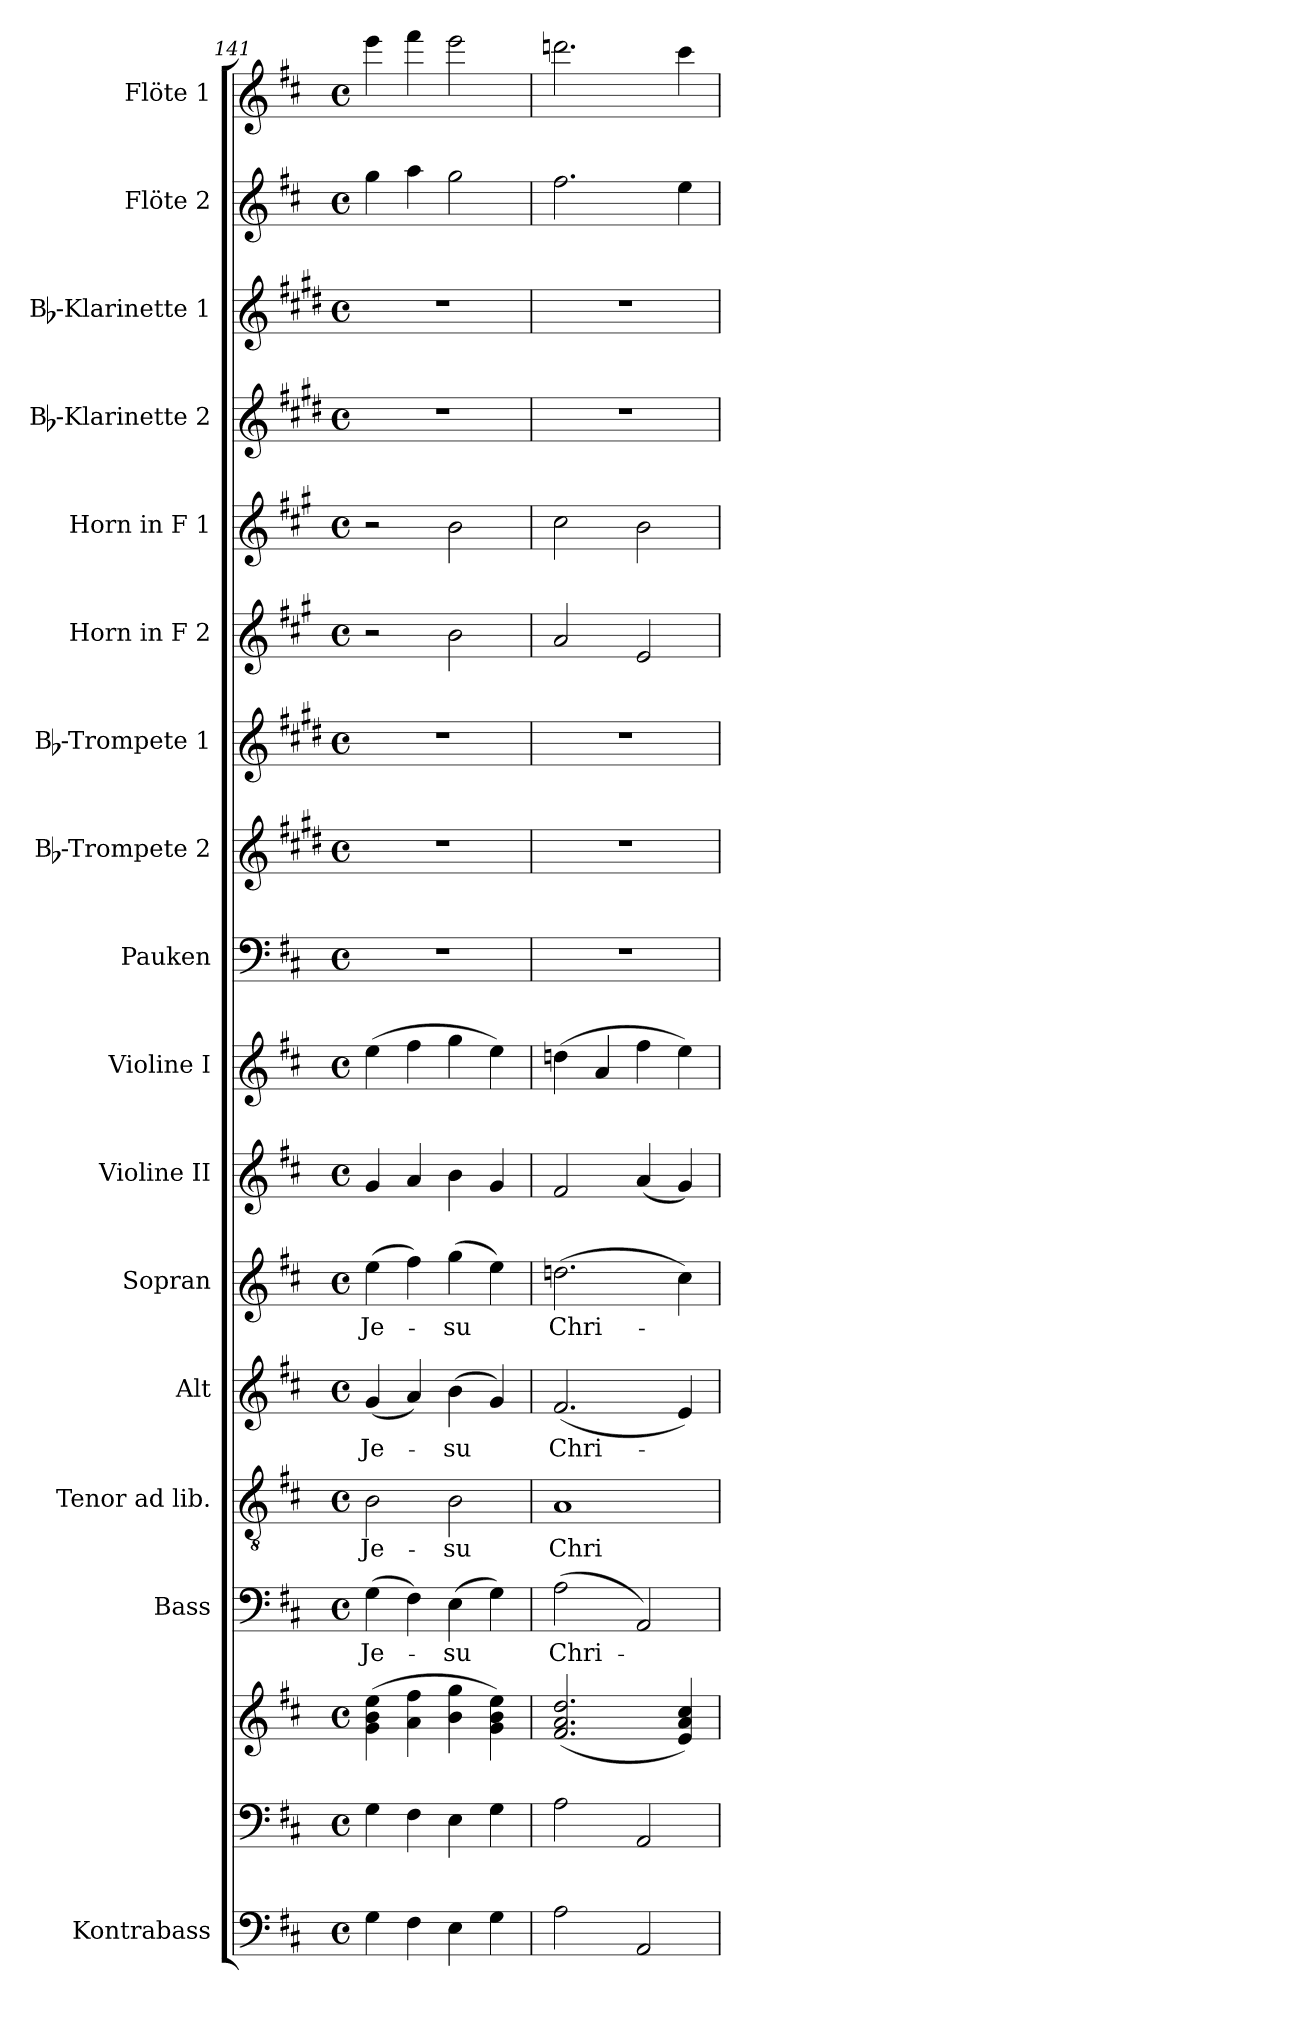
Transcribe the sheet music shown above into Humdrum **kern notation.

**kern	**kern	**kern	**kern	**text	**kern	**text	**kern	**text	**kern	**text	**kern	**kern	**kern	**kern	**kern	**kern	**kern	**kern	**kern	**kern	**kern
*part17	*part16	*part16	*part15	*part15	*part14	*part14	*part13	*part13	*part12	*part12	*part11	*part10	*part9	*part8	*part7	*part6	*part5	*part4	*part3	*part2	*part1
*staff18	*staff17	*staff16	*staff15	*staff15	*staff14	*staff14	*staff13	*staff13	*staff12	*staff12	*staff11	*staff10	*staff9	*staff8	*staff7	*staff6	*staff5	*staff4	*staff3	*staff2	*staff1
*I"Kontrabass	*	*	*I"Bass	*	*I"Tenor ad lib.	*	*I"Alt	*	*I"Sopran	*	*I"Violine II	*I"Violine I	*I"Pauken	*I"Bb-Trompete 2	*I"Bb-Trompete 1	*I"Horn in F 2	*I"Horn in F 1	*I"Bb-Klarinette 2	*I"Bb-Klarinette 1	*I"Flöte 2	*I"Flöte 1
*I'Kb.	*	*	*I'B.	*	*I'T.	*	*I'A.	*	*I'S.	*	*I'Vl. II	*I'Vl. I	*I'Pk.	*I'Bb Trp. 2	*I'Bb Trp. 1	*	*	*I'Bb Kl. 2	*I'Bb Kl. 1	*I'Fl. 2	*I'Fl. 1
*clefF4	*clefF4	*clefG2	*clefF4	*	*clefGv2	*	*clefG2	*	*clefG2	*	*clefG2	*clefG2	*clefF4	*clefG2	*clefG2	*clefG2	*clefG2	*clefG2	*clefG2	*clefG2	*clefG2
*ITrd7c12	*	*	*	*	*	*	*	*	*	*	*	*	*	*ITrd1c2	*ITrd1c2	*ITrd4c7	*ITrd4c7	*ITrd1c2	*ITrd1c2	*	*
*k[f#c#]	*k[f#c#]	*k[f#c#]	*k[f#c#]	*	*k[f#c#]	*	*k[f#c#]	*	*k[f#c#]	*	*k[f#c#]	*k[f#c#]	*k[f#c#]	*k[f#c#]	*k[f#c#]	*k[f#c#]	*k[f#c#]	*k[f#c#]	*k[f#c#]	*k[f#c#]	*k[f#c#]
*D:	*D:	*D:	*D:	*	*D:	*	*D:	*	*D:	*	*D:	*D:	*D:	*D:	*D:	*D:	*D:	*D:	*D:	*D:	*D:
*M4/4	*M4/4	*M4/4	*M4/4	*	*M4/4	*	*M4/4	*	*M4/4	*	*M4/4	*M4/4	*M4/4	*M4/4	*M4/4	*M4/4	*M4/4	*M4/4	*M4/4	*M4/4	*M4/4
*met(c)	*met(c)	*met(c)	*met(c)	*	*met(c)	*	*met(c)	*	*met(c)	*	*met(c)	*met(c)	*met(c)	*met(c)	*met(c)	*met(c)	*met(c)	*met(c)	*met(c)	*met(c)	*met(c)
=141	=141	=141	=141	=141	=141	=141	=141	=141	=141	=141	=141	=141	=141	=141	=141	=141	=141	=141	=141	=141	=141
!	!	!	!	!LO:LY:b	!	!LO:LY:b	!	!LO:LY:b	!	!LO:LY:b	!	!	!	!	!	!	!	!	!	!	!
4GG\	4G\	(>4g\ 4b\ 4ee\	(>4G\	Je-	2B\	Je-	(<4g/	Je-	(>4ee\	Je-	4g/	(>4ee\	1r	1r	1r	2r	2r	1r	1r	4gg\	4eee\
4FF#\	4F#\	4a\ 4ff#\	4F#\)	.	.	.	4a/)	.	4ff#\)	.	4a/	4ff#\	.	.	.	.	.	.	.	4aa\	4fff#\
!	!	!	!	!LO:LY:b	!	!LO:LY:b	!	!LO:LY:b	!	!LO:LY:b	!	!	!	!	!	!	!	!	!	!	!
4EE\	4E\	4b\ 4gg\	(>4E\	-su	2B\	-su	(>4b\	-su	(>4gg\	-su	4b\	4gg\	.	.	.	2e\	2e\	.	.	2gg\	2eee\
4GG\	4G\	4g\ 4b\ 4ee\)	4G\)	.	.	.	4g/)	.	4ee\)	.	4g/	4ee\)	.	.	.	.	.	.	.	.	.
=142	=142	=142	=142	=142	=142	=142	=142	=142	=142	=142	=142	=142	=142	=142	=142	=142	=142	=142	=142	=142	=142
!	!	!	!	!LO:LY:b	!	!LO:LY:b	!	!LO:LY:b	!	!LO:LY:b	!	!	!	!	!	!	!	!	!	!	!
2AA\	2A\	(<2.f#/ 2.a/ 2.dd/	(>2A\	Chri-	1A	Chri-	(<2.f#/	Chri-	(>2.ddn\	Chri-	2f#/	(>4ddn\	1r	1r	1r	2d/	2f#\	1r	1r	2.ff#\	2.dddn\
.	.	.	.	.	.	.	.	.	.	.	.	4a/	.	.	.	.	.	.	.	.	.
2AAA/	2AA/	.	2AA/)	.	.	.	.	.	.	.	(<4a/	4ff#\	.	.	.	2A/	2e\	.	.	.	.
.	.	4e/ 4a/ 4cc#/)	.	.	.	.	4e/)	.	4cc#\)	.	4g/)	4ee\)	.	.	.	.	.	.	.	4ee\	4ccc#\
=	=	=	=	=	=	=	=	=	=	=	=	=	=	=	=	=	=	=	=	=	=
*-	*-	*-	*-	*-	*-	*-	*-	*-	*-	*-	*-	*-	*-	*-	*-	*-	*-	*-	*-	*-	*-
